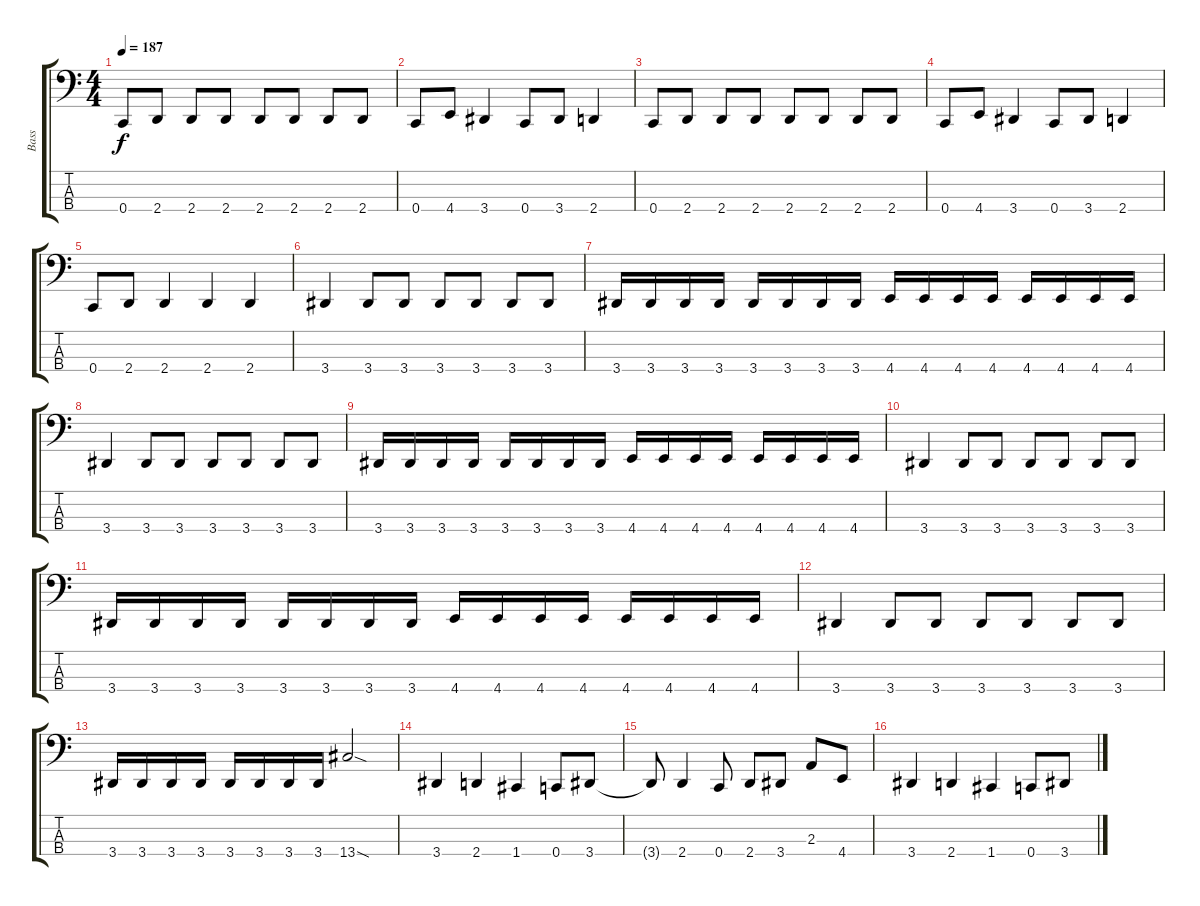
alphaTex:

\track ("Bass" "Bass") {instrument electricbasspick}
\staff {score tabs}
\tuning (F2 C2 G1 C1) {hide}
\ts (4 4)
\tempo 187
\clef f4
\ks c
0.4.8{dy f} 2.4.8 2.4.8 2.4.8 2.4.8 2.4.8 2.4.8 2.4.8 |
0.4.8 4.4.8 3.4.4 0.4.8 3.4.8 2.4.4 |
0.4.8 2.4.8 2.4.8 2.4.8 2.4.8 2.4.8 2.4.8 2.4.8 |
0.4.8 4.4.8 3.4.4 0.4.8 3.4.8 2.4.4 |
0.4.8 2.4.8 2.4.4 2.4.4 2.4.4 |
3.4.4 3.4.8 3.4.8 3.4.8 3.4.8 3.4.8 3.4.8 |
3.4.16 3.4.16 3.4.16 3.4.16 3.4.16 3.4.16 3.4.16 3.4.16 4.4.16 4.4.16 4.4.16 4.4.16 4.4.16 4.4.16 4.4.16 4.4.16 |
3.4.4 3.4.8 3.4.8 3.4.8 3.4.8 3.4.8 3.4.8 |
3.4.16 3.4.16 3.4.16 3.4.16 3.4.16 3.4.16 3.4.16 3.4.16 4.4.16 4.4.16 4.4.16 4.4.16 4.4.16 4.4.16 4.4.16 4.4.16 |
3.4.4 3.4.8 3.4.8 3.4.8 3.4.8 3.4.8 3.4.8 |
3.4.16 3.4.16 3.4.16 3.4.16 3.4.16 3.4.16 3.4.16 3.4.16 4.4.16 4.4.16 4.4.16 4.4.16 4.4.16 4.4.16 4.4.16 4.4.16 |
3.4.4 3.4.8 3.4.8 3.4.8 3.4.8 3.4.8 3.4.8 |
3.4.16 3.4.16 3.4.16 3.4.16 3.4.16 3.4.16 3.4.16 3.4.16 13.4{sod}.2 |
3.4.4 2.4.4 1.4.4 0.4.8 3.4.8 |
3.4{t}.8 2.4.4 0.4.8 2.4.8 3.4.8 2.3.8 4.4.8 |
3.4.4 2.4.4 1.4.4 0.4.8 3.4.8
